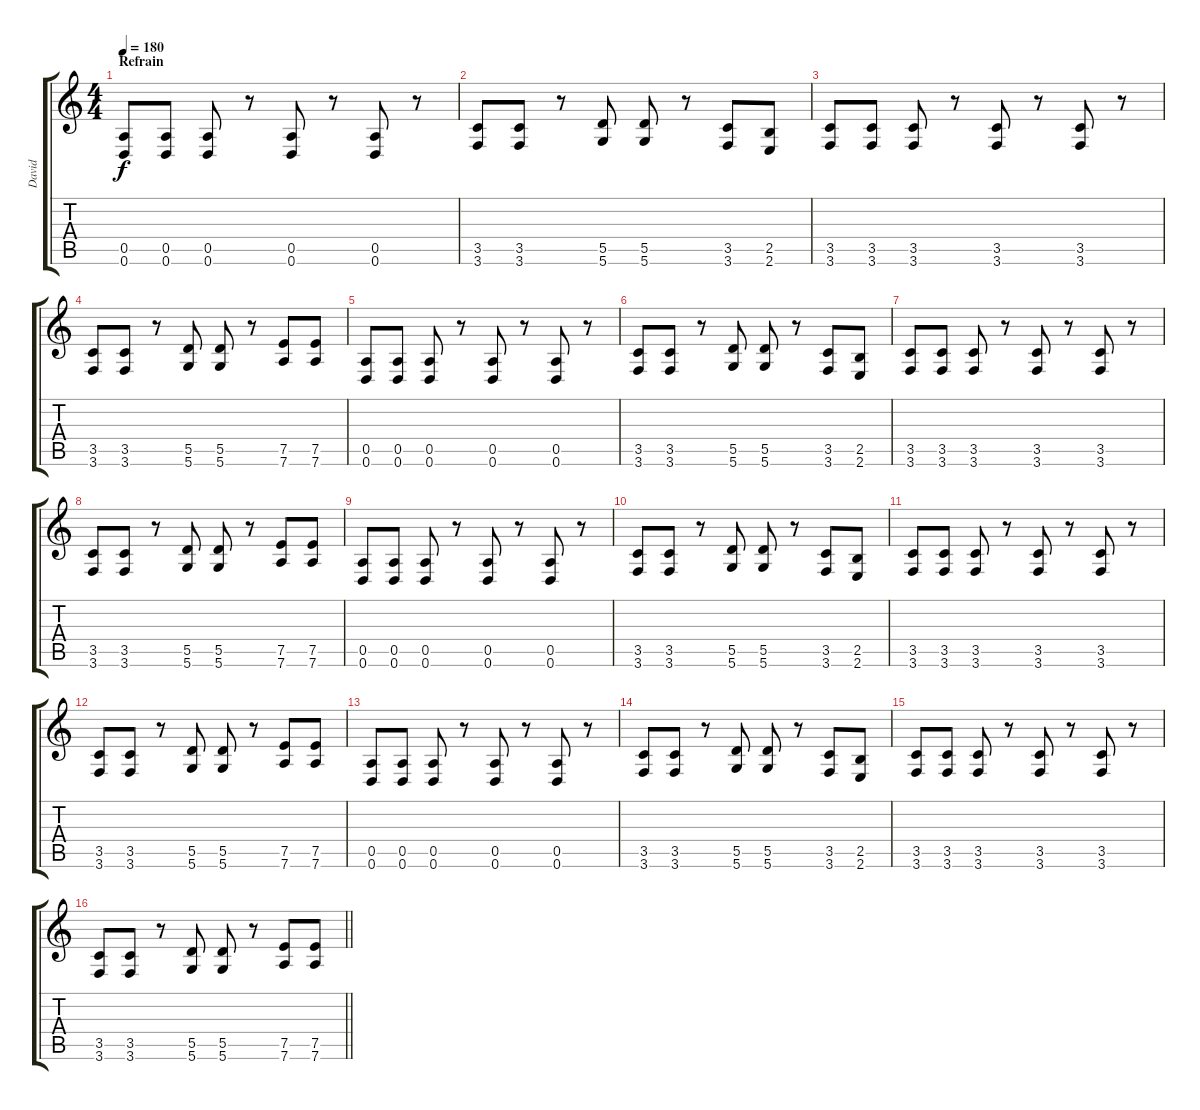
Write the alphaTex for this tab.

\track ("David" "David") {instrument distortionguitar}
\staff {score tabs}
\tuning (E4 B3 G3 D3 A2 D2) {hide}
\ts (4 4)
\section ("" "Refrain")
\tempo 180
\clef g2
\ks c
(0.5 0.6).8{dy f} (0.5 0.6).8 (0.5 0.6).8 r.8 (0.5 0.6).8 r.8 (0.5 0.6).8 r.8 |
(3.5 3.6).8 (3.5 3.6).8 r.8 (5.5 5.6).8 (5.5 5.6).8 r.8 (3.5 3.6).8 (2.5 2.6).8 |
(3.5 3.6).8 (3.5 3.6).8 (3.5 3.6).8 r.8 (3.5 3.6).8 r.8 (3.5 3.6).8 r.8 |
(3.5 3.6).8 (3.5 3.6).8 r.8 (5.5 5.6).8 (5.5 5.6).8 r.8 (7.5 7.6).8 (7.5 7.6).8 |
(0.5 0.6).8 (0.5 0.6).8 (0.5 0.6).8 r.8 (0.5 0.6).8 r.8 (0.5 0.6).8 r.8 |
(3.5 3.6).8 (3.5 3.6).8 r.8 (5.5 5.6).8 (5.5 5.6).8 r.8 (3.5 3.6).8 (2.5 2.6).8 |
(3.5 3.6).8 (3.5 3.6).8 (3.5 3.6).8 r.8 (3.5 3.6).8 r.8 (3.5 3.6).8 r.8 |
(3.5 3.6).8 (3.5 3.6).8 r.8 (5.5 5.6).8 (5.5 5.6).8 r.8 (7.5 7.6).8 (7.5 7.6).8 |
(0.5 0.6).8 (0.5 0.6).8 (0.5 0.6).8 r.8 (0.5 0.6).8 r.8 (0.5 0.6).8 r.8 |
(3.5 3.6).8 (3.5 3.6).8 r.8 (5.5 5.6).8 (5.5 5.6).8 r.8 (3.5 3.6).8 (2.5 2.6).8 |
(3.5 3.6).8 (3.5 3.6).8 (3.5 3.6).8 r.8 (3.5 3.6).8 r.8 (3.5 3.6).8 r.8 |
(3.5 3.6).8 (3.5 3.6).8 r.8 (5.5 5.6).8 (5.5 5.6).8 r.8 (7.5 7.6).8 (7.5 7.6).8 |
(0.5 0.6).8 (0.5 0.6).8 (0.5 0.6).8 r.8 (0.5 0.6).8 r.8 (0.5 0.6).8 r.8 |
(3.5 3.6).8 (3.5 3.6).8 r.8 (5.5 5.6).8 (5.5 5.6).8 r.8 (3.5 3.6).8 (2.5 2.6).8 |
(3.5 3.6).8 (3.5 3.6).8 (3.5 3.6).8 r.8 (3.5 3.6).8 r.8 (3.5 3.6).8 r.8 |
\barLineRight lightlight
(3.5 3.6).8 (3.5 3.6).8 r.8 (5.5 5.6).8 (5.5 5.6).8 r.8 (7.5 7.6).8 (7.5 7.6).8
